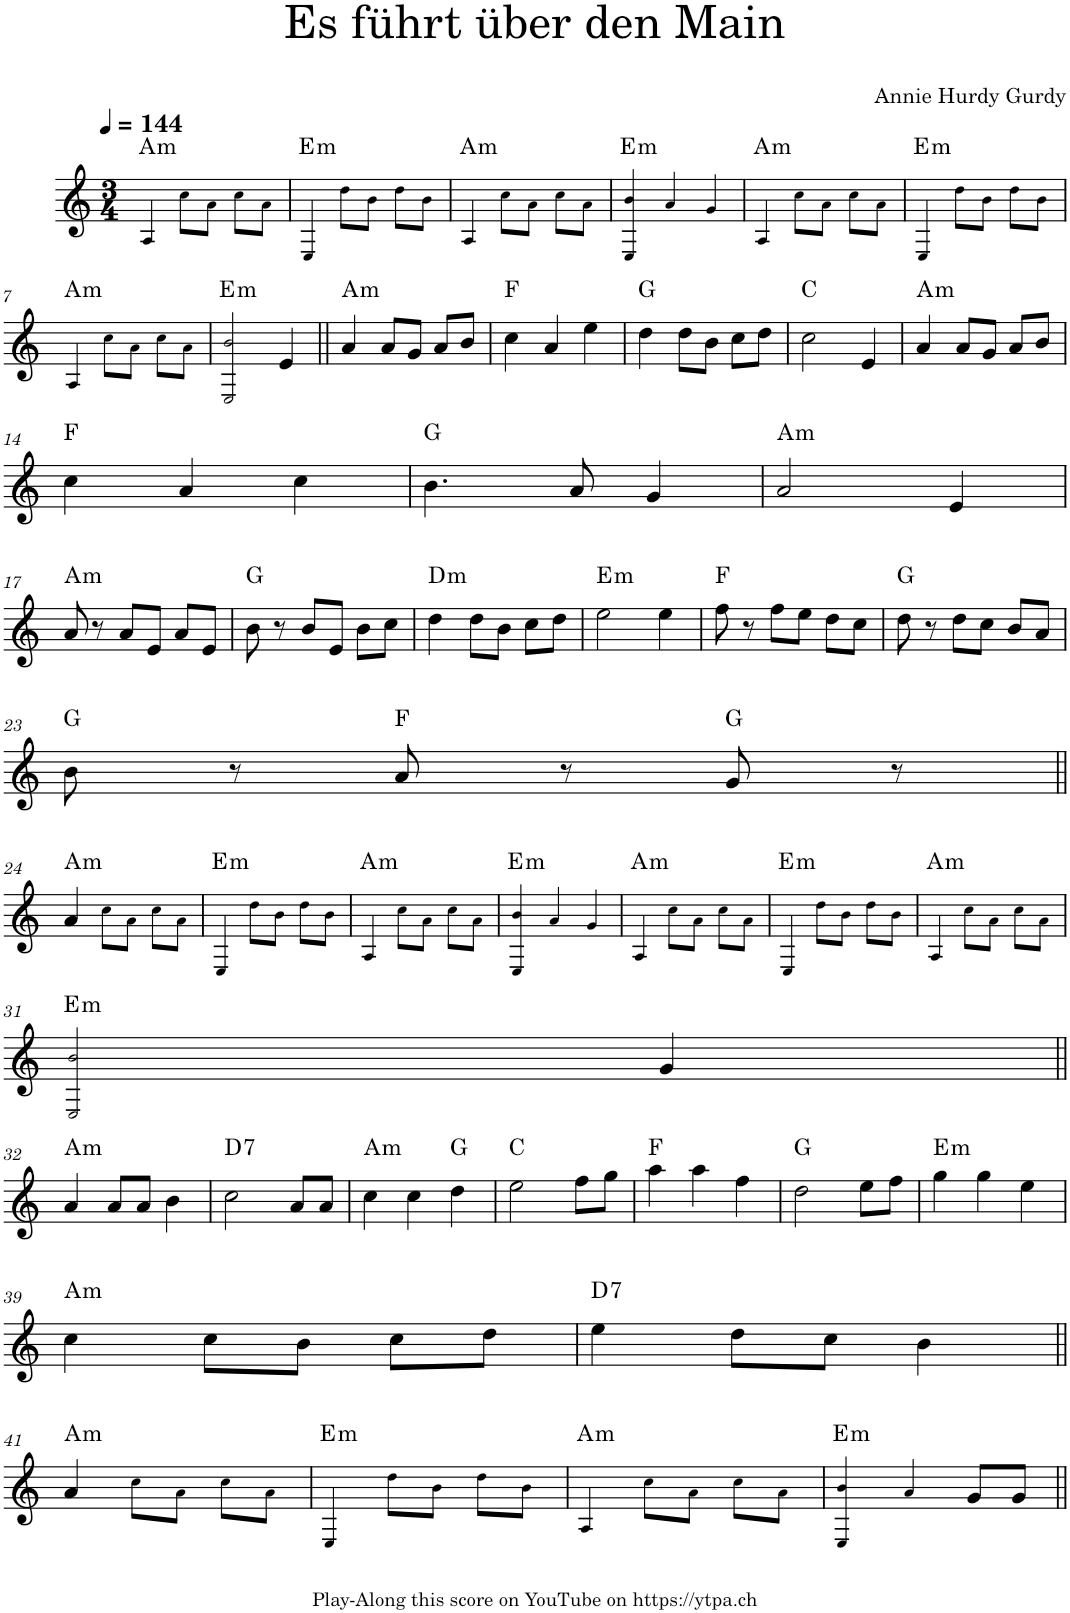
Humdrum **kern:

**kern	**harte
*part1	*part1
*staff1	*
*I"Piano	*
*I'Pno.	*
*clefG2	*
*k[]	*
*M3/4	*
*MM144	*
=1	=1
!	!LO:H:kt=m
4A!/	A:min
8cc!\L	.
8a!\J	.
8cc!\L	.
8a!\J	.
=2	=2
!	!LO:H:kt=m
4E!/	E:min
8dd!\L	.
8b!\J	.
8dd!\L	.
8b!\J	.
=3	=3
!	!LO:H:kt=m
4A!/	A:min
8cc!\L	.
8a!\J	.
8cc!\L	.
8a!\J	.
=4	=4
!	!LO:H:kt=m
4E!/ 4b!/	E:min
4a!/	.
4g!/	.
=5	=5
!	!LO:H:kt=m
4A!/	A:min
8cc!\L	.
8a!\J	.
8cc!\L	.
8a!\J	.
=6	=6
!	!LO:H:kt=m
4E!/	E:min
8dd!\L	.
8b!\J	.
8dd!\L	.
8b!\J	.
!!LO:LB:g=z
=7	=7
!	!LO:H:kt=m
4A!/	A:min
8cc!\L	.
8a!\J	.
8cc!\L	.
8a!\J	.
=8	=8
!	!LO:H:kt=m
2E!/ 2b!/	E:min
4e/	.
=9||	=9||
!	!LO:H:kt=m
4a/	A:min
8a/L	.
8g/J	.
8a/L	.
8b/J	.
=10	=10
4cc\	F:maj
4a/	.
4ee\	.
=11	=11
4dd\	G:maj
8dd\L	.
8b\J	.
8cc\L	.
8dd\J	.
=12	=12
2cc\	C:maj
4e/	.
=13	=13
!	!LO:H:kt=m
4a/	A:min
8a/L	.
8g/J	.
8a/L	.
8b/J	.
!!LO:LB:g=z
=14	=14
4cc\	F:maj
4a/	.
4cc\	.
=15	=15
4.b\	G:maj
8a/	.
4g/	.
=16	=16
!	!LO:H:kt=m
2a/	A:min
4e/	.
!!LO:LB:g=z
=17	=17
!	!LO:H:kt=m
8a/	A:min
8r	.
8a/L	.
8e/J	.
8a/L	.
8e/J	.
=18	=18
8b\	G:maj
8r	.
8b/L	.
8e/J	.
8b\L	.
8cc\J	.
=19	=19
!	!LO:H:kt=m
4dd\	D:min
8dd\L	.
8b\J	.
8cc\L	.
8dd\J	.
=20	=20
!	!LO:H:kt=m
2ee\	E:min
4ee\	.
=21	=21
8ff\	F:maj
8r	.
8ff\L	.
8ee\J	.
8dd\L	.
8cc\J	.
=22	=22
8dd\	G:maj
8r	.
8dd\L	.
8cc\J	.
8b/L	.
8a/J	.
!!LO:LB:g=z
=23	=23
8b\	G:maj
8r	.
8a/	F:maj
8r	.
8g/	G:maj
8r	.
!!LO:LB:g=z
=24||	=24||
!	!LO:H:kt=m
4a/	A:min
8cc!\L	.
8a!\J	.
8cc!\L	.
8a!\J	.
=25	=25
!	!LO:H:kt=m
4E!/	E:min
8dd!\L	.
8b!\J	.
8dd!\L	.
8b!\J	.
=26	=26
!	!LO:H:kt=m
4A!/	A:min
8cc!\L	.
8a!\J	.
8cc!\L	.
8a!\J	.
=27	=27
!	!LO:H:kt=m
4E!/ 4b!/	E:min
4a!/	.
4g!/	.
=28	=28
!	!LO:H:kt=m
4A!/	A:min
8cc!\L	.
8a!\J	.
8cc!\L	.
8a!\J	.
=29	=29
!	!LO:H:kt=m
4E!/	E:min
8dd!\L	.
8b!\J	.
8dd!\L	.
8b!\J	.
=30	=30
!	!LO:H:kt=m
4A!/	A:min
8cc!\L	.
8a!\J	.
8cc!\L	.
8a!\J	.
!!LO:LB:g=z
=31	=31
!	!LO:H:kt=m
2E!/ 2b!/	E:min
4g/	.
!!LO:LB:g=z
=32||	=32||
!	!LO:H:kt=m
4a/	A:min
8a/L	.
8a/J	.
4b\	.
=33	=33
!	!LO:H:kt=7
2cc\	D:7
8a/L	.
8a/J	.
=34	=34
!	!LO:H:kt=m
4cc\	A:min
4cc\	.
4dd\	G:maj
=35	=35
2ee\	C:maj
8ff\L	.
8gg\J	.
=36	=36
4aa\	F:maj
4aa\	.
4ff\	.
=37	=37
2dd\	G:maj
8ee\L	.
8ff\J	.
=38	=38
!	!LO:H:kt=m
4gg\	E:min
4gg\	.
4ee\	.
!!LO:LB:g=z
=39	=39
!	!LO:H:kt=m
4cc\	A:min
8cc\L	.
8b\J	.
8cc\L	.
8dd\J	.
=40	=40
!	!LO:H:kt=7
4ee\	D:7
8dd\L	.
8cc\J	.
4b\	.
!!LO:LB:g=z
=41||	=41||
!	!LO:H:kt=m
4a/	A:min
8cc!\L	.
8a!\J	.
8cc!\L	.
8a!\J	.
=42	=42
!	!LO:H:kt=m
4E!/	E:min
8dd!\L	.
8b!\J	.
8dd!\L	.
8b!\J	.
=43	=43
!	!LO:H:kt=m
4A!/	A:min
8cc!\L	.
8a!\J	.
8cc!\L	.
8a!\J	.
=44	=44
!	!LO:H:kt=m
4E!/ 4b!/	E:min
4a!/	.
8g/L	.
8g/J	.
=||	=||
*-	*-
